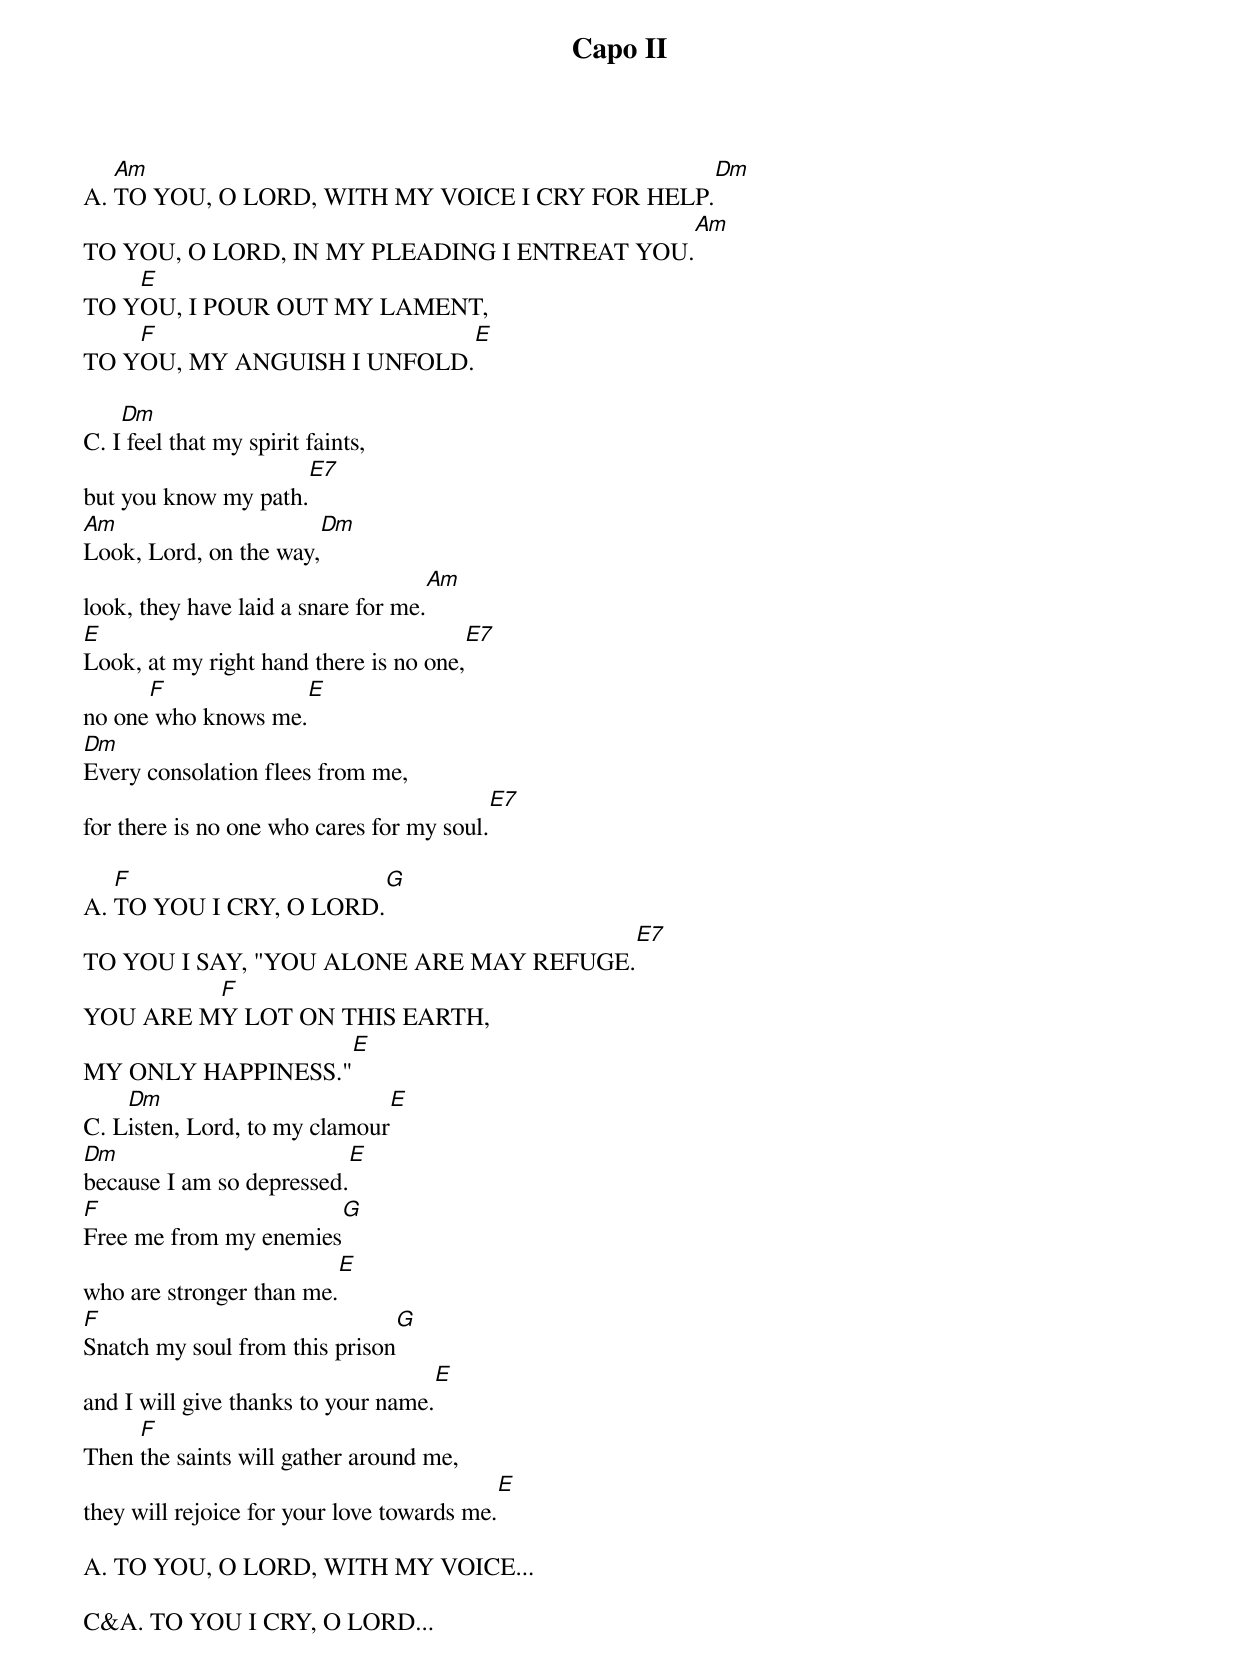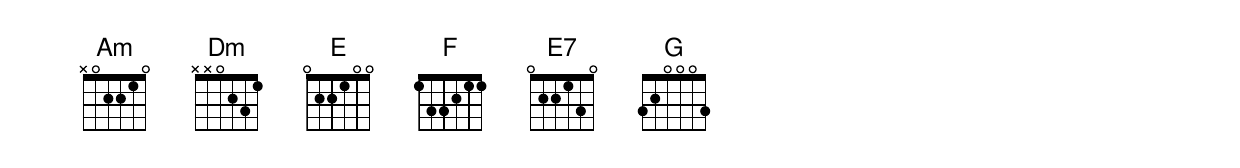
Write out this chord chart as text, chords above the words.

Capo II
   Am                                                                           Dm
A. TO YOU, O LORD, WITH MY VOICE I CRY FOR HELP.
                                                                            Am
TO YOU, O LORD, IN MY PLEADING I ENTREAT YOU.
    E
TO YOU, I POUR OUT MY LAMENT,
    F                                                   E
TO YOU, MY ANGUISH I UNFOLD.

    Dm
C. I feel that my spirit faints,
                                  E7
but you know my path.
Am                                 Dm
Look, Lord, on the way,
                                                              Am
look, they have laid a snare for me.
E                                                                        E7
Look, at my right hand there is no one,
      F                                    E
no one who knows me.
Dm
Every consolation flees from me,
                                                                             E7
for there is no one who cares for my soul.

   F                               G
A. TO YOU I CRY, O LORD.
                                                                               E7
TO YOU I SAY, "YOU ALONE ARE MAY REFUGE.
         F
YOU ARE MY LOT ON THIS EARTH,
                      E
MY ONLY HAPPINESS."
    Dm                               E
C. Listen, Lord, to my clamour
Dm                                        E
because I am so depressed.
F                                                           G
Free me from my enemies
                                                E
who are stronger than me.
F                                                                   G
Snatch my soul from this prison
                                                               E
and I will give thanks to your name.
     F
Then the saints will gather around me,
                                                                               E
they will rejoice for your love towards me.

A. TO YOU, O LORD, WITH MY VOICE...

C&A. TO YOU I CRY, O LORD...
